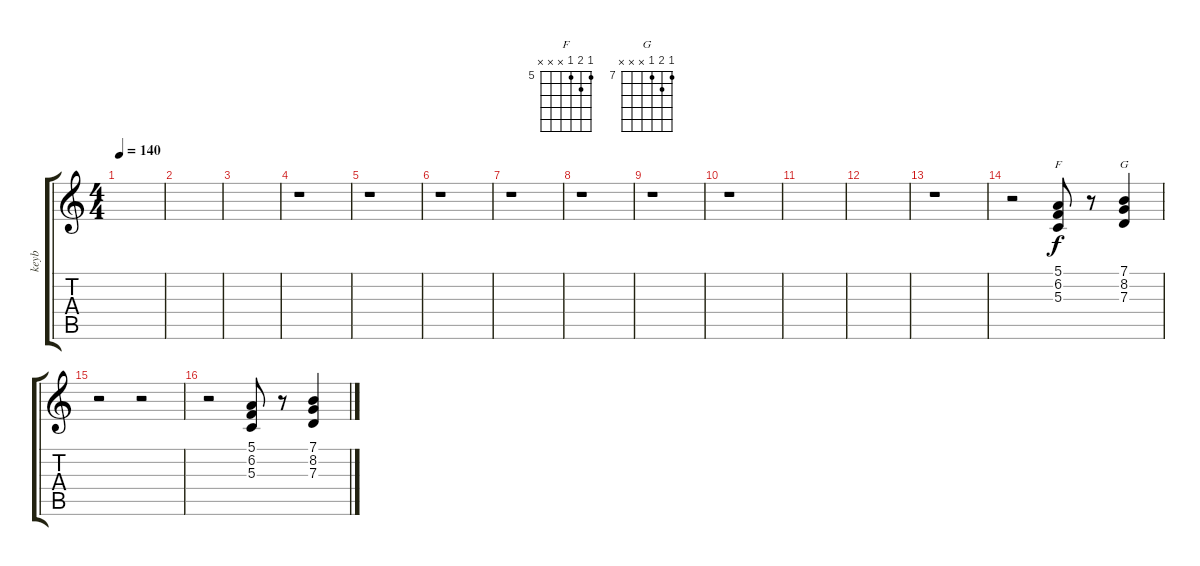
\track ("keyb" "keyb") {instrument drawbarorgan}
\staff {score tabs}
\tuning (E4 B3 G3 D3 A2 E2) {hide}
\chord ("F" 5 6 5 x x x) {firstfret 5}
\chord ("G" 7 8 7 x x x) {firstfret 7}
\ts (4 4)
\tempo 140
\clef g2
\ks c
|
|
|
r.1 |
r.1 |
r.1 |
r.1 |
r.1 |
r.1 |
r.1 |
|
|
r.1 |
r.2 (5.1 6.2 5.3).8{ch "F"} r.8 (7.1 8.2 7.3).4{ch "G"} |
r.2 r.2 |
r.2 (5.1 6.2 5.3).8 r.8 (7.1 8.2 7.3).4
